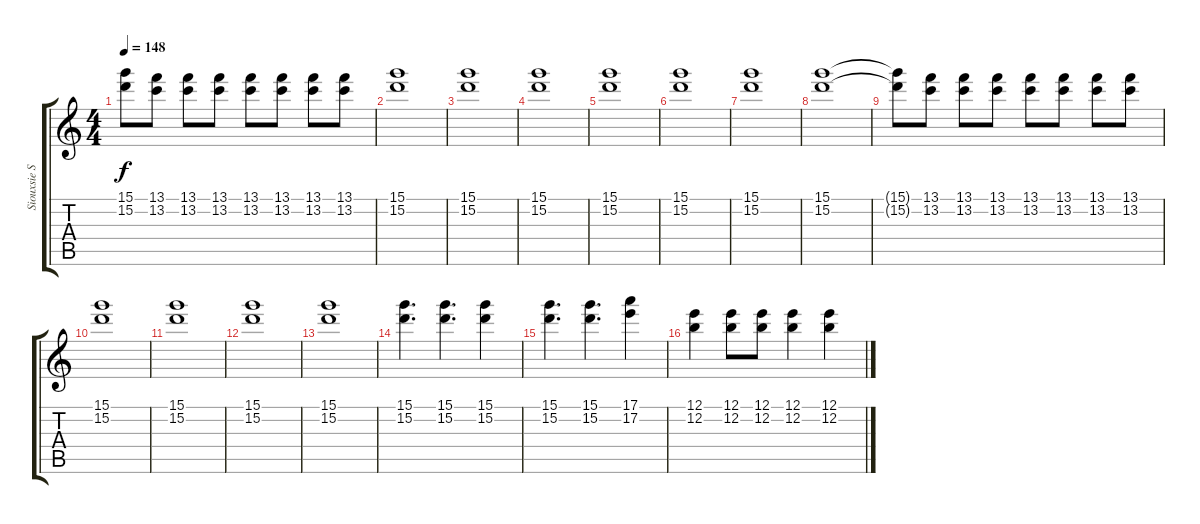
\track ("Siouxsie Sioux" "Siouxsie S") {instrument electricguitarclean}
\staff {score tabs}
\tuning (E4 B3 G3 D3 A2 E2) {hide}
\ts (4 4)
\tempo 148
\clef g2
\ks c
(15.1{t} 15.2{t}).8{dy f} (13.1 13.2).8 (13.1 13.2).8 (13.1 13.2).8 (13.1 13.2).8 (13.1 13.2).8 (13.1 13.2).8 (13.1 13.2).8 |
(15.1 15.2).1 |
(15.1 15.2).1 |
(15.1 15.2).1 |
(15.1 15.2).1 |
(15.1 15.2).1 |
(15.1 15.2).1 |
(15.1 15.2).1 |
(15.1{t} 15.2{t}).8 (13.1 13.2).8 (13.1 13.2).8 (13.1 13.2).8 (13.1 13.2).8 (13.1 13.2).8 (13.1 13.2).8 (13.1 13.2).8 |
(15.1 15.2).1 |
(15.1 15.2).1 |
(15.1 15.2).1 |
(15.1 15.2).1 |
(15.1 15.2).4{d} (15.1 15.2).4{d} (15.1 15.2).4 |
(15.1 15.2).4{d} (15.1 15.2).4{d} (17.1 17.2).4 |
(12.1 12.2).4 (12.1 12.2).8 (12.1 12.2).8 (12.1 12.2).4 (12.1 12.2).4
